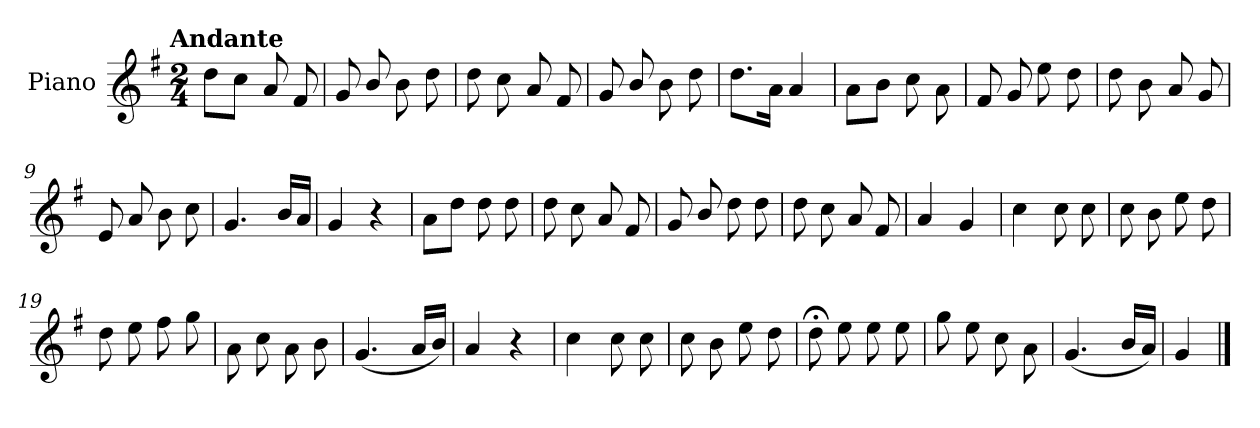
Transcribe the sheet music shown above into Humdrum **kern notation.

**kern
*part1
*staff1
*I"Piano
*I'Pno.
*clefG2
*k[f#]
!!LO:TX:omd:t=Andante
*M2/4
*MM92
=1
8dd\L
8cc\J
8a/
8f#/
=2
8g/
8b/
8b\
8dd\
=3
8dd\
8cc\
8a/
8f#/
=4
8g/
8b/
8b\
8dd\
=5
8.dd\L
16a\Jk
4a/
!!LO:LB:g=z
=6
8a\L
8b\J
8cc\
8a\
=7
8f#/
8g/
8ee\
8dd\
=8
8dd\
8b\
8a/
8g/
=9
8e/
8a/
8b\
8cc\
=10
4.g/
16b/LL
16a/JJ
!!LO:LB:g=z
=11
4g/
4r
=12
8a\L
8dd\J
8dd\
8dd\
=13
8dd\
8cc\
8a/
8f#/
=14
8g/
8b/
8dd\
8dd\
=15
8dd\
8cc\
8a/
8f#/
=16
4a/
4g/
!!LO:LB:g=z
=17
4cc\
8cc\
8cc\
=18
8cc\
8b\
8ee\
8dd\
=19
8dd\
8ee\
8ff#\
8gg\
=20
8a\
8cc\
8a\
8b\
=21
(<4.g/
16a/LL
16b/JJ)
=22
4a/
4r
=23
4cc\
8cc\
8cc\
!!LO:LB:g=z
=24
8cc\
8b\
8ee\
8dd\
=25
8dd;<\
8ee\
8ee\
8ee\
=26
8gg\
8ee\
8cc\
8a\
=27
(<4.g/
16b/LL
16a/JJ)
=28
4g/
==
*-
